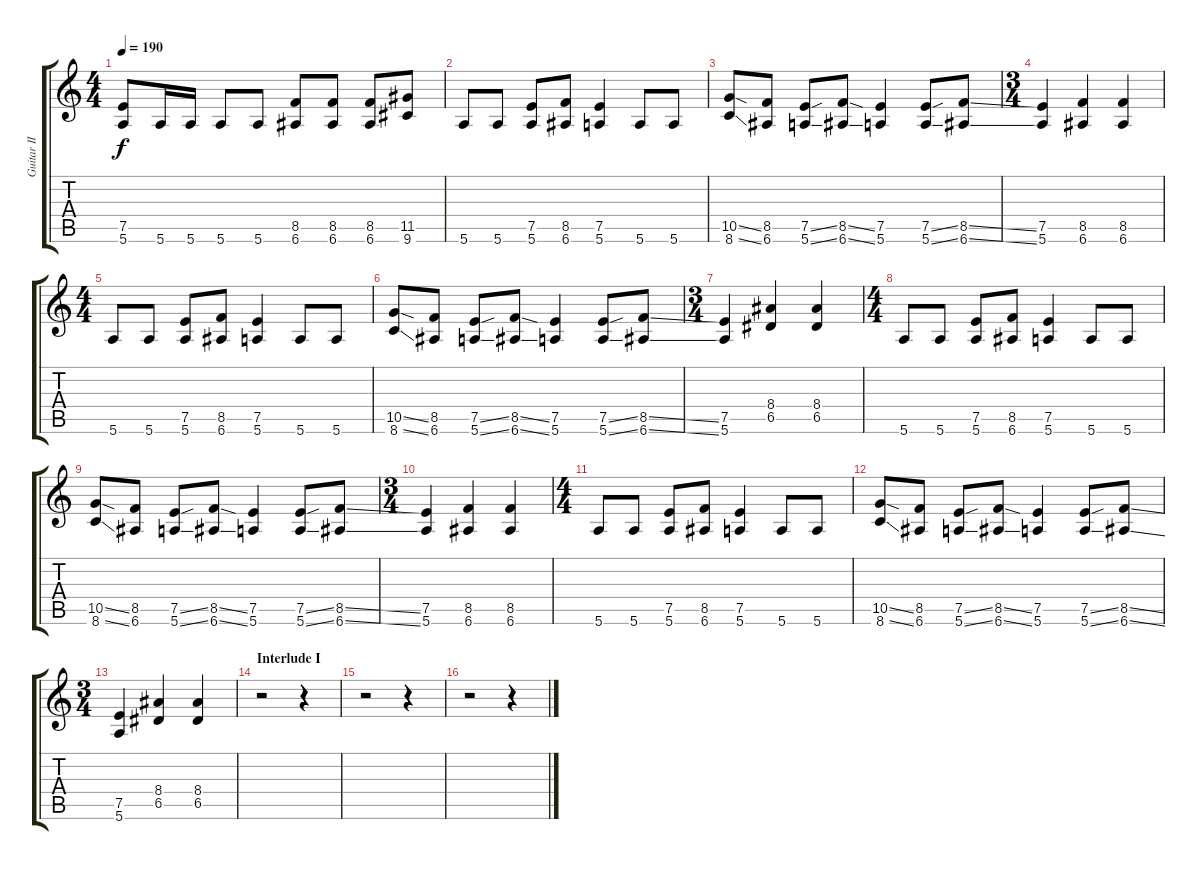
\track ("Guitar II" "Guitar II") {instrument distortionguitar}
\staff {score tabs}
\tuning (E4 B3 G3 D3 A2 E2) {hide}
\ts (4 4)
\tempo 190
\clef g2
\ks c
(7.5 5.6).8{dy f} 5.6.16 5.6.16 5.6.8 5.6.8 (8.5 6.6).8 (8.5 6.6).8 (8.5 6.6).8 (11.5 9.6).8 |
5.6.8 5.6.8 (7.5 5.6).8 (8.5 6.6).8 (7.5 5.6).4 5.6.8 5.6.8 |
(10.5{ss} 8.6{ss}).8 (8.5 6.6).8 (7.5{ss} 5.6{ss}).8 (8.5{ss} 6.6{ss}).8 (7.5 5.6).4 (7.5{ss} 5.6{ss}).8 (8.5{ss} 6.6{ss}).8 |
\ts (3 4)
(7.5 5.6).4 (8.5 6.6).4 (8.5 6.6).4 |
\ts (4 4)
5.6.8 5.6.8 (7.5 5.6).8 (8.5 6.6).8 (7.5 5.6).4 5.6.8 5.6.8 |
(10.5{ss} 8.6{ss}).8 (8.5 6.6).8 (7.5{ss} 5.6{ss}).8 (8.5{ss} 6.6{ss}).8 (7.5 5.6).4 (7.5{ss} 5.6{ss}).8 (8.5{ss} 6.6{ss}).8 |
\ts (3 4)
(7.5 5.6).4 (8.4 6.5).4 (8.4 6.5).4 |
\ts (4 4)
5.6.8 5.6.8 (7.5 5.6).8 (8.5 6.6).8 (7.5 5.6).4 5.6.8 5.6.8 |
(10.5{ss} 8.6{ss}).8 (8.5 6.6).8 (7.5{ss} 5.6{ss}).8 (8.5{ss} 6.6{ss}).8 (7.5 5.6).4 (7.5{ss} 5.6{ss}).8 (8.5{ss} 6.6{ss}).8 |
\ts (3 4)
(7.5 5.6).4 (8.5 6.6).4 (8.5 6.6).4 |
\ts (4 4)
5.6.8 5.6.8 (7.5 5.6).8 (8.5 6.6).8 (7.5 5.6).4 5.6.8 5.6.8 |
(10.5{ss} 8.6{ss}).8 (8.5 6.6).8 (7.5{ss} 5.6{ss}).8 (8.5{ss} 6.6{ss}).8 (7.5 5.6).4 (7.5{ss} 5.6{ss}).8 (8.5{ss} 6.6{ss}).8 |
\ts (3 4)
(7.5 5.6).4 (8.4 6.5).4 (8.4 6.5).4 |
\section ("" "Interlude I")
r.2 r.4 |
r.2 r.4 |
r.2 r.4
